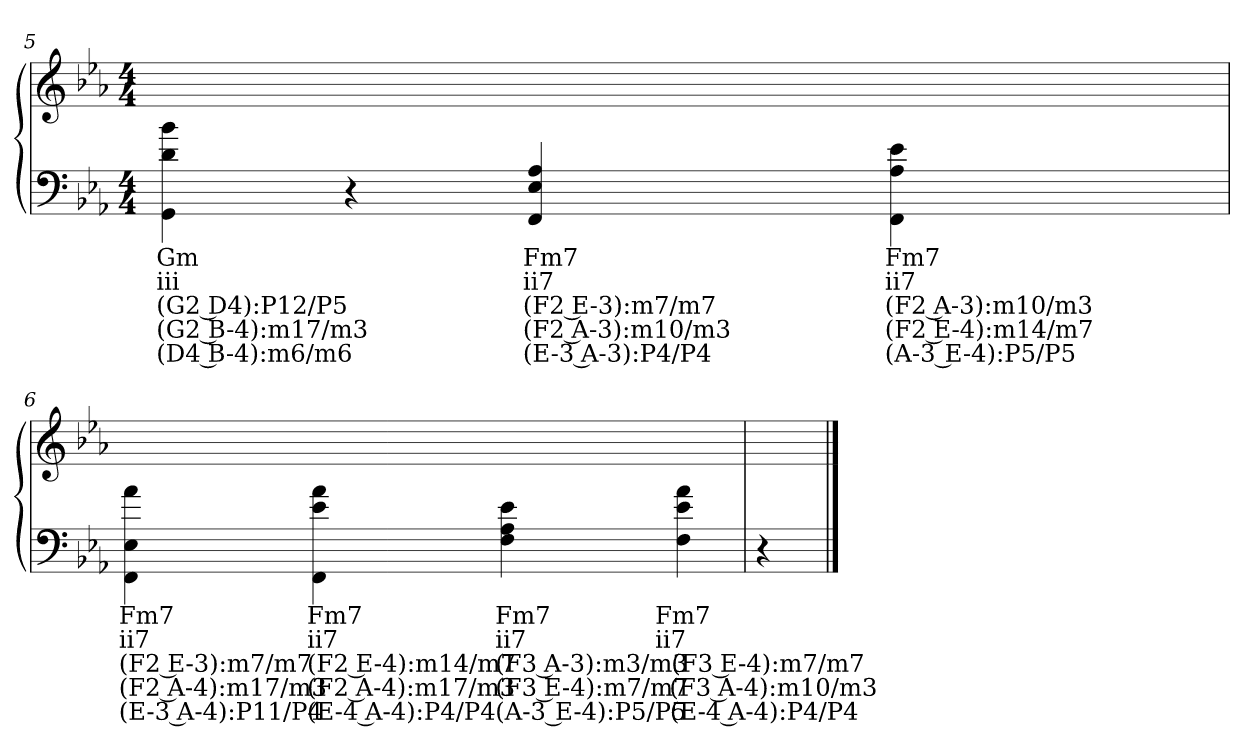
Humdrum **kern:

**kern	**text	**text	**text	**text	**text	**kern
*part2	*part2	*part2	*part2	*part2	*part2	*part1
*staff2	*staff2	*staff2	*staff2	*staff2	*staff2	*staff1
*clefF4	*	*	*	*	*	*clefG2
*k[b-e-a-]	*	*	*	*	*	*k[b-e-a-]
*E-:	*	*	*	*	*	*E-:
*M4/4	*	*	*	*	*	*M4/4
=5	=5	=5	=5	=5	=5	=5
4GG 4d 4b-	Gm	iii	(G2 D4):P12/P5	(G2 B-4):m17/m3	(D4 B-4):m6/m6	1ryy
4r	.	.	.	.	.	.
4FF 4E- 4A-	Fm7	ii7	(F2 E-3):m7/m7	(F2 A-3):m10/m3	(E-3 A-3):P4/P4	.
4FF 4A- 4e-	Fm7	ii7	(F2 A-3):m10/m3	(F2 E-4):m14/m7	(A-3 E-4):P5/P5	.
=6	=6	=6	=6	=6	=6	=6
4FF 4E- 4a-	Fm7	ii7	(F2 E-3):m7/m7	(F2 A-4):m17/m3	(E-3 A-4):P11/P4	1ryy
4FF 4e- 4a-	Fm7	ii7	(F2 E-4):m14/m7	(F2 A-4):m17/m3	(E-4 A-4):P4/P4	.
4F 4A- 4e-	Fm7	ii7	(F3 A-3):m3/m3	(F3 E-4):m7/m7	(A-3 E-4):P5/P5	.
4F 4e- 4a-	Fm7	ii7	(F3 E-4):m7/m7	(F3 A-4):m10/m3	(E-4 A-4):P4/P4	.
=7	=7	=7	=7	=7	=7	=7
4r	.	.	.	.	.	4ryy
==	==	==	==	==	==	==
*-	*-	*-	*-	*-	*-	*-
